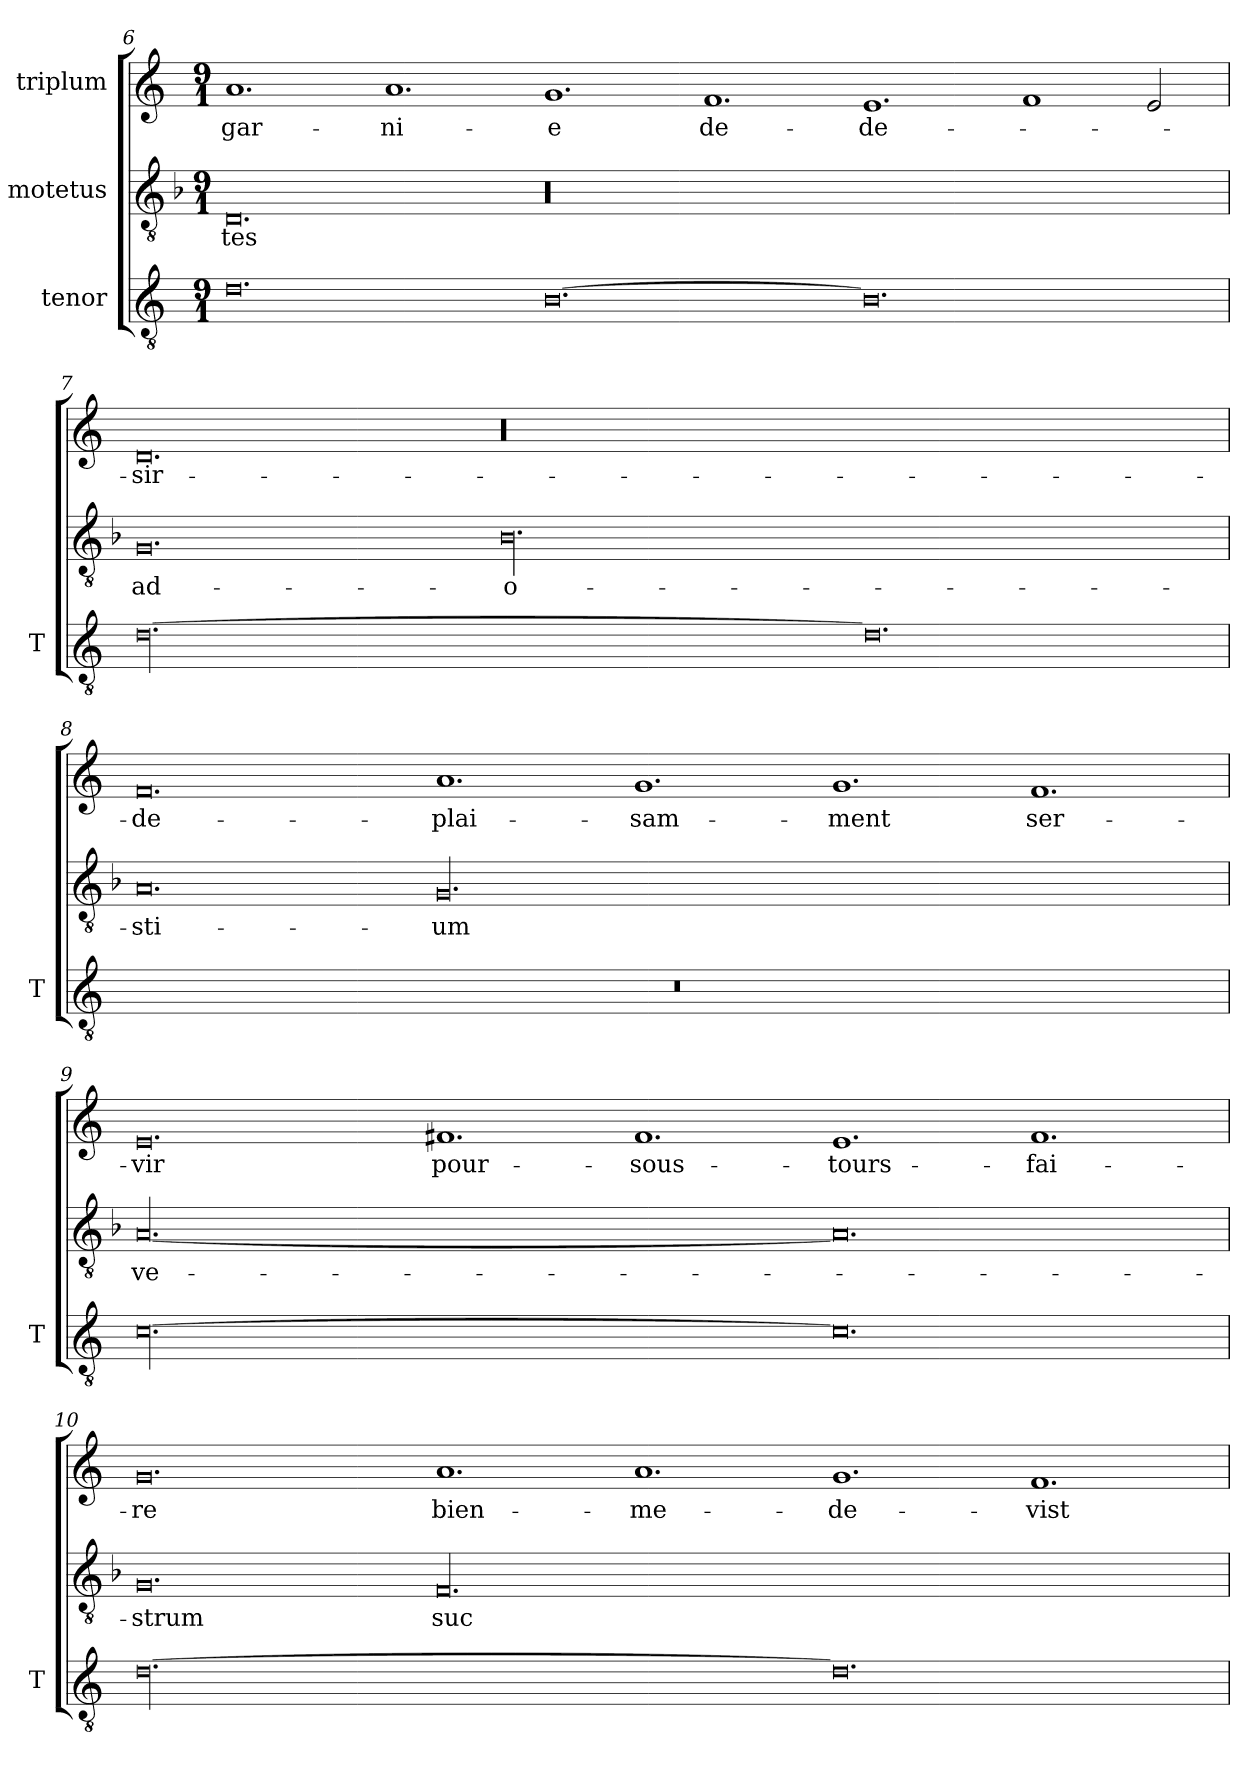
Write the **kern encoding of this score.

**kern	**kern	**text	**kern	**text
*part3	*part2	*part2	*part1	*part1
*staff3	*staff2	*staff2	*staff1	*staff1
*I"tenor	*I"motetus	*	*I"triplum	*
*I'T	*	*	*	*
*clefGv2	*clefGv2	*	*clefG2	*
*k[]	*k[b-]	*	*k[]	*
*C:	*F:	*	*C:	*
*M9/1	*M9/1	*	*M9/1	*
=6	=6	=6	=6	=6
0.d\	0.D/	-tes	1.a/	gar-
.	.	.	1.a/	-ni-
[0.B\	00.r	.	1.g/	-e
.	.	.	1.f/	de-
0.B\]	.	.	1.e/	de-
.	.	.	1f/	.
.	.	.	2e/	.
=7	=7	=7	=7	=7
[00.d\	0.G/	ad-	0.d/	sir-
.	00.B-\	o-	00.r	.
0.d\]	.	.	.	.
=8	=8	=8	=8	=8
1%9r	0.A/	-sti-	0.f/	de-
.	00.G/	-um	1.a/	plai-
.	.	.	1.g/	-sam-
.	.	.	1.g/	-ment
.	.	.	1.f/	ser-
=9	=9	=9	=9	=9
[00.c\	[00.A/	ve-	0.e/	-vir
.	.	.	1.f#X/	pour-
.	.	.	1.f#/	sous-
0.c\]	0.A/]	.	1.e/	tours-
.	.	.	1.f#/	fai-
!!LO:PB:g=z
=10	=10	=10	=10	=10
[00.d\	0.G/	-strum	0.g/	-re
.	00.F/	suc-	1.a/	bien-
.	.	.	1.a/	me-
0.d\]	.	.	1.g/	de-
.	.	.	1.f/	-vist
=	=	=	=	=
*-	*-	*-	*-	*-
